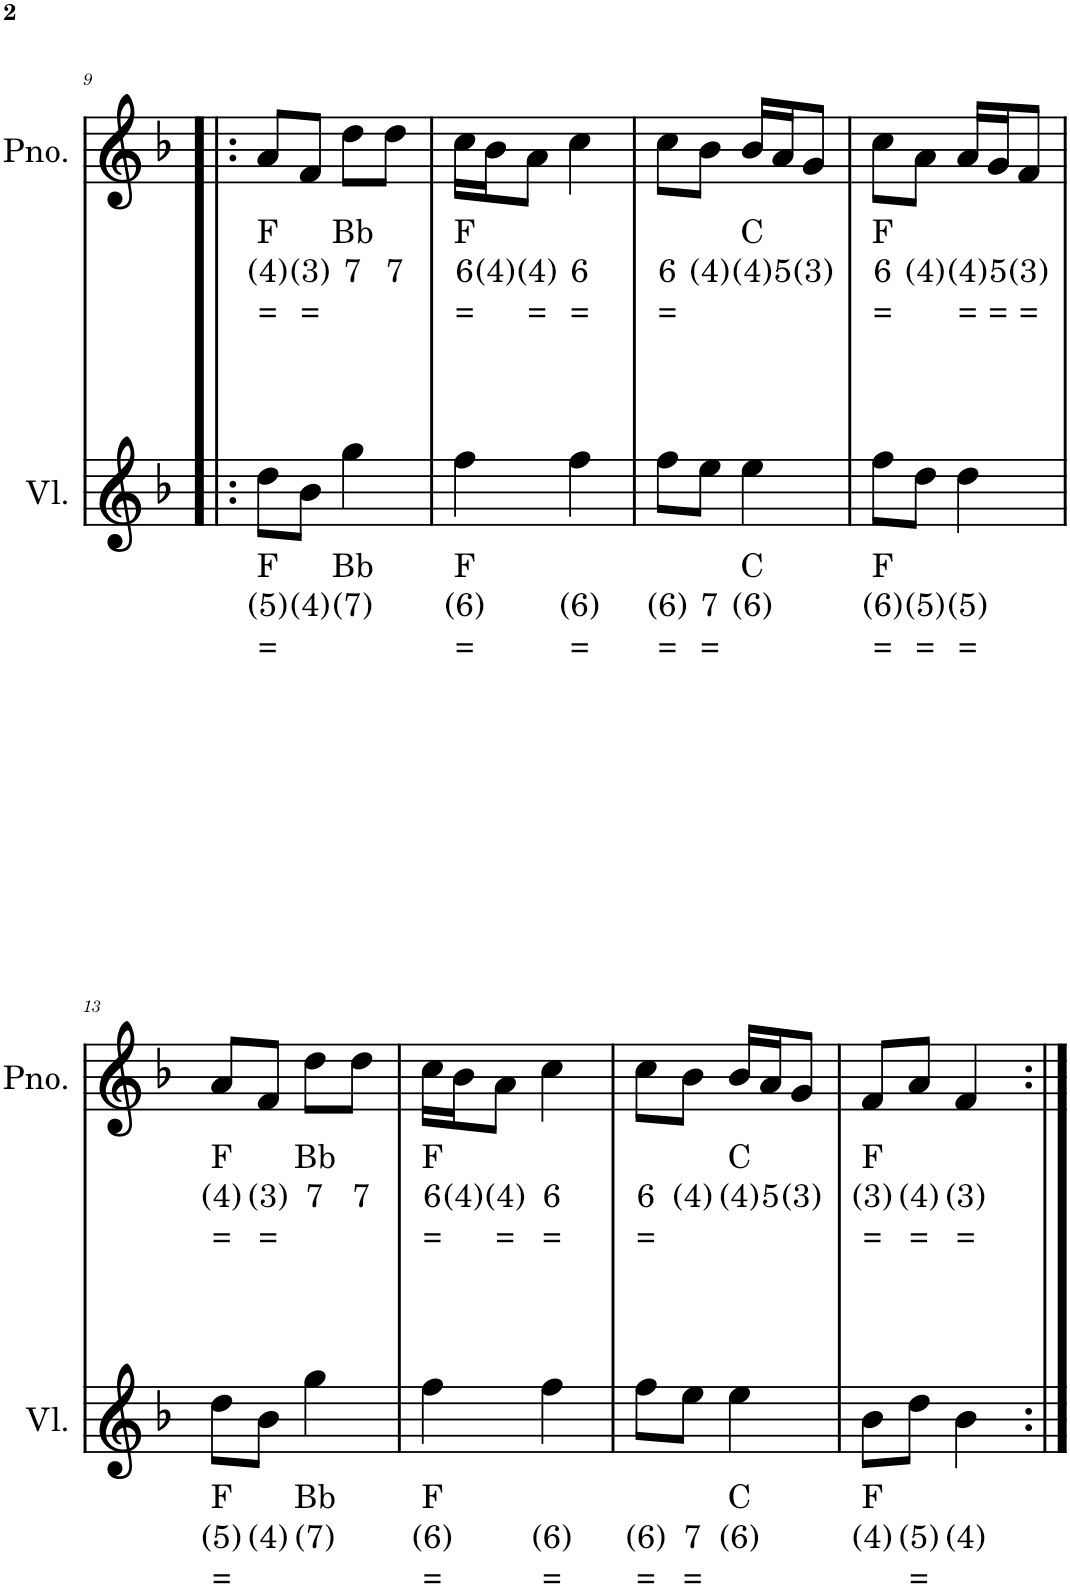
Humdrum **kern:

**kern	**text	**text	**text	**kern	**text	**text	**text
*part2	*part2	*part2	*part2	*part1	*part1	*part1	*part1
*staff2	*staff2	*staff2	*staff2	*staff1	*staff1	*staff1	*staff1
*I"Viool	*	*	*	*I"Piano	*	*	*
*I'Vl.	*	*	*	*I'Pno.	*	*	*
!!LO:PB:g=z
*clefG2	*	*	*	*clefG2	*	*	*
*k[b-]	*	*	*	*k[b-]	*	*	*
*M2/4	*	*	*	*M2/4	*	*	*
=9!|:	=9!|:	=9!|:	=9!|:	=9!|:	=9!|:	=9!|:	=9!|:
!	!LO:LY:b	!LO:LY:b	!LO:LY:b	!	!LO:LY:b	!LO:LY:b	!LO:LY:b
8dd\L	F	(5)	=	8a/L	F	(4)	=
!	!	!LO:LY:b	!	!	!	!LO:LY:b	!LO:LY:b
8b-\J	.	(4)	.	8f/J	.	(3)	=
!	!LO:LY:b	!LO:LY:b	!	!	!LO:LY:b	!LO:LY:b	!
4gg\	Bb	(7)	.	8dd\L	Bb	7	.
!	!	!	!	!	!	!LO:LY:b	!
.	.	.	.	8dd\J	.	7	.
=10	=10	=10	=10	=10	=10	=10	=10
!	!LO:LY:b	!LO:LY:b	!LO:LY:b	!	!LO:LY:b	!LO:LY:b	!LO:LY:b
4ff\	F	(6)	=	16cc\LL	F	6	=
!	!	!	!	!	!	!LO:LY:b	!
.	.	.	.	16b-\J	.	(4)	.
!	!	!	!	!	!	!LO:LY:b	!LO:LY:b
.	.	.	.	8a\J	.	(4)	=
!	!	!LO:LY:b	!LO:LY:b	!	!	!LO:LY:b	!LO:LY:b
4ff\	.	(6)	=	4cc\	.	6	=
=11	=11	=11	=11	=11	=11	=11	=11
!	!	!LO:LY:b	!LO:LY:b	!	!	!LO:LY:b	!LO:LY:b
8ff\L	.	(6)	=	8cc\L	.	6	=
!	!	!LO:LY:b	!LO:LY:b	!	!	!LO:LY:b	!
8ee\J	.	7	=	8b-\J	.	(4)	.
!	!LO:LY:b	!LO:LY:b	!	!	!LO:LY:b	!LO:LY:b	!
4ee\	C	(6)	.	16b-/LL	C	(4)	.
!	!	!	!	!	!	!LO:LY:b	!
.	.	.	.	16a/J	.	5	.
!	!	!	!	!	!	!LO:LY:b	!
.	.	.	.	8g/J	.	(3)	.
=12	=12	=12	=12	=12	=12	=12	=12
!	!LO:LY:b	!LO:LY:b	!LO:LY:b	!	!LO:LY:b	!LO:LY:b	!LO:LY:b
8ff\L	F	(6)	=	8cc\L	F	6	=
!	!	!LO:LY:b	!LO:LY:b	!	!	!LO:LY:b	!
8dd\J	.	(5)	=	8a\J	.	(4)	.
!	!	!LO:LY:b	!LO:LY:b	!	!	!LO:LY:b	!LO:LY:b
4dd\	.	(5)	=	16a/LL	.	(4)	=
!	!	!	!	!	!	!LO:LY:b	!LO:LY:b
.	.	.	.	16g/J	.	5	=
!	!	!	!	!	!	!LO:LY:b	!LO:LY:b
.	.	.	.	8f/J	.	(3)	=
!!LO:LB:g=z
=13	=13	=13	=13	=13	=13	=13	=13
!	!LO:LY:b	!LO:LY:b	!LO:LY:b	!	!LO:LY:b	!LO:LY:b	!LO:LY:b
8dd\L	F	(5)	=	8a/L	F	(4)	=
!	!	!LO:LY:b	!	!	!	!LO:LY:b	!LO:LY:b
8b-\J	.	(4)	.	8f/J	.	(3)	=
!	!LO:LY:b	!LO:LY:b	!	!	!LO:LY:b	!LO:LY:b	!
4gg\	Bb	(7)	.	8dd\L	Bb	7	.
!	!	!	!	!	!	!LO:LY:b	!
.	.	.	.	8dd\J	.	7	.
=14	=14	=14	=14	=14	=14	=14	=14
!	!LO:LY:b	!LO:LY:b	!LO:LY:b	!	!LO:LY:b	!LO:LY:b	!LO:LY:b
4ff\	F	(6)	=	16cc\LL	F	6	=
!	!	!	!	!	!	!LO:LY:b	!
.	.	.	.	16b-\J	.	(4)	.
!	!	!	!	!	!	!LO:LY:b	!LO:LY:b
.	.	.	.	8a\J	.	(4)	=
!	!	!LO:LY:b	!LO:LY:b	!	!	!LO:LY:b	!LO:LY:b
4ff\	.	(6)	=	4cc\	.	6	=
=15	=15	=15	=15	=15	=15	=15	=15
!	!	!LO:LY:b	!LO:LY:b	!	!	!LO:LY:b	!LO:LY:b
8ff\L	.	(6)	=	8cc\L	.	6	=
!	!	!LO:LY:b	!LO:LY:b	!	!	!LO:LY:b	!
8ee\J	.	7	=	8b-\J	.	(4)	.
!	!LO:LY:b	!LO:LY:b	!	!	!LO:LY:b	!LO:LY:b	!
4ee\	C	(6)	.	16b-/LL	C	(4)	.
!	!	!	!	!	!	!LO:LY:b	!
.	.	.	.	16a/J	.	5	.
!	!	!	!	!	!	!LO:LY:b	!
.	.	.	.	8g/J	.	(3)	.
=16	=16	=16	=16	=16	=16	=16	=16
!	!LO:LY:b	!LO:LY:b	!	!	!LO:LY:b	!LO:LY:b	!LO:LY:b
8b-\L	F	(4)	.	8f/L	F	(3)	=
!	!	!LO:LY:b	!LO:LY:b	!	!	!LO:LY:b	!LO:LY:b
8dd\J	.	(5)	=	8a/J	.	(4)	=
!	!	!LO:LY:b	!	!	!	!LO:LY:b	!LO:LY:b
4b-\	.	(4)	.	4f/	.	(3)	=
=:|!	=:|!	=:|!	=:|!	=:|!	=:|!	=:|!	=:|!
*-	*-	*-	*-	*-	*-	*-	*-
